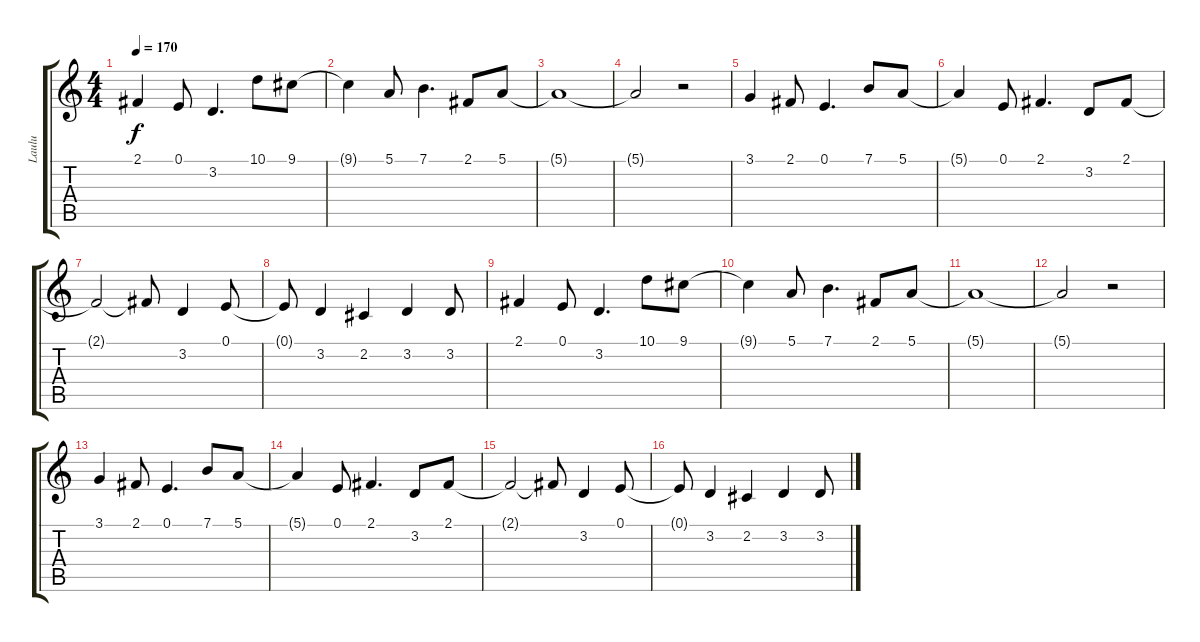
\track ("Laulu" "Laulu") {instrument clarinet}
\staff {score tabs}
\tuning (E4 B3 G3 D3 A2 E2) {hide}
\ts (4 4)
\tempo 170
\clef g2
\ks c
2.1.4{dy f} 0.1.8 3.2.4{d} 10.1.8 9.1.8 |
9.1{t}.4 5.1.8 7.1.4{d} 2.1.8 5.1.8 |
5.1{t}.1 |
5.1{t}.2 r.2 |
3.1.4 2.1.8 0.1.4{d} 7.1.8 5.1.8 |
5.1{t}.4 0.1.8 2.1.4{d} 3.2.8 2.1.8 |
2.1{t}.2 2.1{t}.8 3.2.4 0.1.8 |
0.1{t}.8 3.2.4 2.2.4 3.2.4 3.2.8 |
2.1.4 0.1.8 3.2.4{d} 10.1.8 9.1.8 |
9.1{t}.4 5.1.8 7.1.4{d} 2.1.8 5.1.8 |
5.1{t}.1 |
5.1{t}.2 r.2 |
3.1.4 2.1.8 0.1.4{d} 7.1.8 5.1.8 |
5.1{t}.4 0.1.8 2.1.4{d} 3.2.8 2.1.8 |
2.1{t}.2 2.1{t}.8 3.2.4 0.1.8 |
0.1{t}.8 3.2.4 2.2.4 3.2.4 3.2.8
